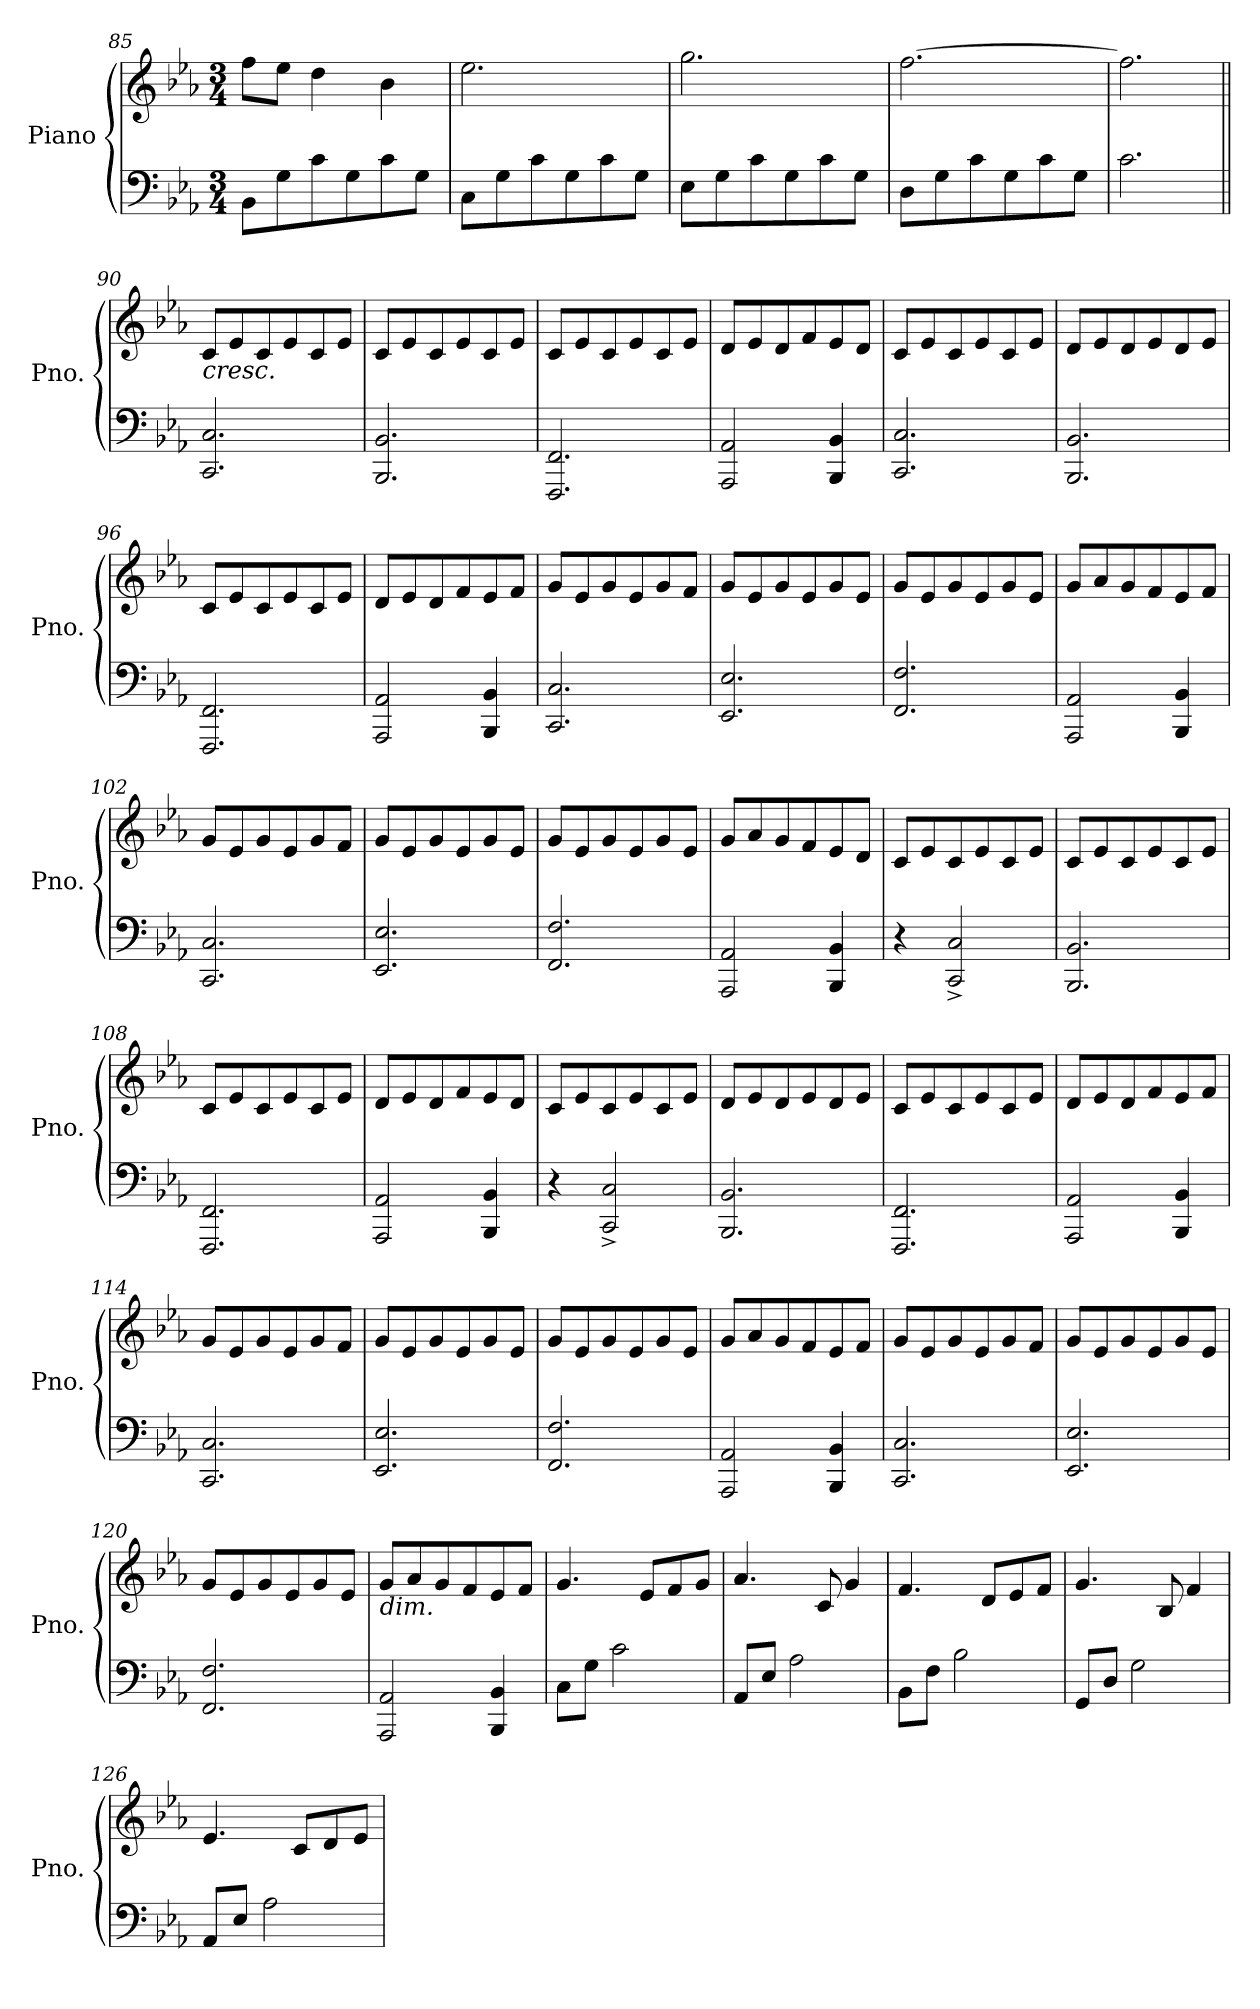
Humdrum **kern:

**kern	**kern
*part1	*part1
*staff2	*staff1
*I"Piano	*
*I'Pno.	*
*clefF4	*clefG2
*k[b-e-a-]	*k[b-e-a-]
*M3/4	*M3/4
=85	=85
8BB-\L	8ff\
8G\	8ee-\J
8c\	4dd\
8G\	.
8c\	4b-\
8G\J	.
!!LO:LB:g=z
=86	=86
8C\L	2.ee-\
8G\	.
8c\	.
8G\	.
8c\	.
8G\J	.
=87	=87
8E-\L	2.gg\
8G\	.
8c\	.
8G\	.
8c\	.
8G\J	.
=88	=88
8D\L	[2.ff\
8G\	.
8c\	.
8G\	.
8c\	.
8G\J	.
=89	=89
2.c\	2.ff\]
!!LO:LB:g=z
=90||	=90||
!	!LO:TX:b:i:t=cresc.
2.CC/ 2.C/	8c/L
.	8e-/
.	8c/
.	8e-/
.	8c/
.	8e-/J
=91	=91
2.BBB-/ 2.BB-/	8c/L
.	8e-/
.	8c/
.	8e-/
.	8c/
.	8e-/J
=92	=92
2.FFF/ 2.FF/	8c/L
.	8e-/
.	8c/
.	8e-/
.	8c/
.	8e-/J
=93	=93
2AAA-/ 2AA-/	8d/L
.	8e-/
.	8d/
.	8f/
4BBB-/ 4BB-/	8e-/
.	8d/J
!!LO:LB:g=z
=94	=94
2.CC/ 2.C/	8c/L
.	8e-/
.	8c/
.	8e-/
.	8c/
.	8e-/J
=95	=95
2.BBB-/ 2.BB-/	8d/L
.	8e-/
.	8d/
.	8e-/
.	8d/
.	8e-/J
=96	=96
2.FFF/ 2.FF/	8c/L
.	8e-/
.	8c/
.	8e-/
.	8c/
.	8e-/J
=97	=97
2AAA-/ 2AA-/	8d/L
.	8e-/
.	8d/
.	8f/
4BBB-/ 4BB-/	8e-/
.	8f/J
!!LO:LB:g=z
=98	=98
2.CC/ 2.C/	8g/L
.	8e-/
.	8g/
.	8e-/
.	8g/
.	8f/J
=99	=99
2.EE-/ 2.E-/	8g/L
.	8e-/
.	8g/
.	8e-/
.	8g/
.	8e-/J
=100	=100
2.FF/ 2.F/	8g/L
.	8e-/
.	8g/
.	8e-/
.	8g/
.	8e-/J
=101	=101
2AAA-/ 2AA-/	8g/L
.	8a-/
.	8g/
.	8f/
4BBB-/ 4BB-/	8e-/
.	8f/J
!!LO:LB:g=z
=102	=102
2.CC/ 2.C/	8g/L
.	8e-/
.	8g/
.	8e-/
.	8g/
.	8f/J
=103	=103
2.EE-/ 2.E-/	8g/L
.	8e-/
.	8g/
.	8e-/
.	8g/
.	8e-/J
=104	=104
2.FF/ 2.F/	8g/L
.	8e-/
.	8g/
.	8e-/
.	8g/
.	8e-/J
=105	=105
2AAA-/ 2AA-/	8g/L
.	8a-/
.	8g/
.	8f/
4BBB-/ 4BB-/	8e-/
.	8d/J
!!LO:LB:g=z
=106	=106
4r	8c/L
.	8e-/
2CC/^ 2C/^	8c/
.	8e-/
.	8c/
.	8e-/J
=107	=107
2.BBB-/ 2.BB-/	8c/L
.	8e-/
.	8c/
.	8e-/
.	8c/
.	8e-/J
=108	=108
2.FFF/ 2.FF/	8c/L
.	8e-/
.	8c/
.	8e-/
.	8c/
.	8e-/J
=109	=109
2AAA-/ 2AA-/	8d/L
.	8e-/
.	8d/
.	8f/
4BBB-/ 4BB-/	8e-/
.	8d/J
!!LO:PB:g=z
=110	=110
4r	8c/L
.	8e-/
2CC/^ 2C/^	8c/
.	8e-/
.	8c/
.	8e-/J
=111	=111
2.BBB-/ 2.BB-/	8d/L
.	8e-/
.	8d/
.	8e-/
.	8d/
.	8e-/J
=112	=112
2.FFF/ 2.FF/	8c/L
.	8e-/
.	8c/
.	8e-/
.	8c/
.	8e-/J
=113	=113
2AAA-/ 2AA-/	8d/L
.	8e-/
.	8d/
.	8f/
4BBB-/ 4BB-/	8e-/
.	8f/J
!!LO:LB:g=z
=114	=114
2.CC/ 2.C/	8g/L
.	8e-/
.	8g/
.	8e-/
.	8g/
.	8f/J
=115	=115
2.EE-/ 2.E-/	8g/L
.	8e-/
.	8g/
.	8e-/
.	8g/
.	8e-/J
=116	=116
2.FF/ 2.F/	8g/L
.	8e-/
.	8g/
.	8e-/
.	8g/
.	8e-/J
=117	=117
2AAA-/ 2AA-/	8g/L
.	8a-/
.	8g/
.	8f/
4BBB-/ 4BB-/	8e-/
.	8f/J
!!LO:LB:g=z
=118	=118
2.CC/ 2.C/	8g/L
.	8e-/
.	8g/
.	8e-/
.	8g/
.	8f/J
=119	=119
2.EE-/ 2.E-/	8g/L
.	8e-/
.	8g/
.	8e-/
.	8g/
.	8e-/J
=120	=120
2.FF/ 2.F/	8g/L
.	8e-/
.	8g/
.	8e-/
.	8g/
.	8e-/J
=121	=121
!	!LO:TX:b:i:t=dim.
2AAA-/ 2AA-/	8g/L
.	8a-/
.	8g/
.	8f/
4BBB-/ 4BB-/	8e-/
.	8f/J
!!LO:LB:g=z
=122	=122
8C\L	4.g/
8G\J	.
2c\	.
.	8e-/L
.	8f/
.	8g/J
=123	=123
8AA-/L	4.a-/
8E-/J	.
2A-\	.
.	8c/
.	4g/
=124	=124
8BB-\L	4.f/
8F\J	.
2B-\	.
.	8d/L
.	8e-/
.	8f/J
=125	=125
8GG/L	4.g/
8D/J	.
2G\	.
.	8B-/
.	4f/
!!LO:LB:g=z
=126	=126
8AA-/L	4.e-/
8E-/J	.
2A-\	.
.	8c/L
.	8d/
.	8e-/J
=	=
*-	*-
